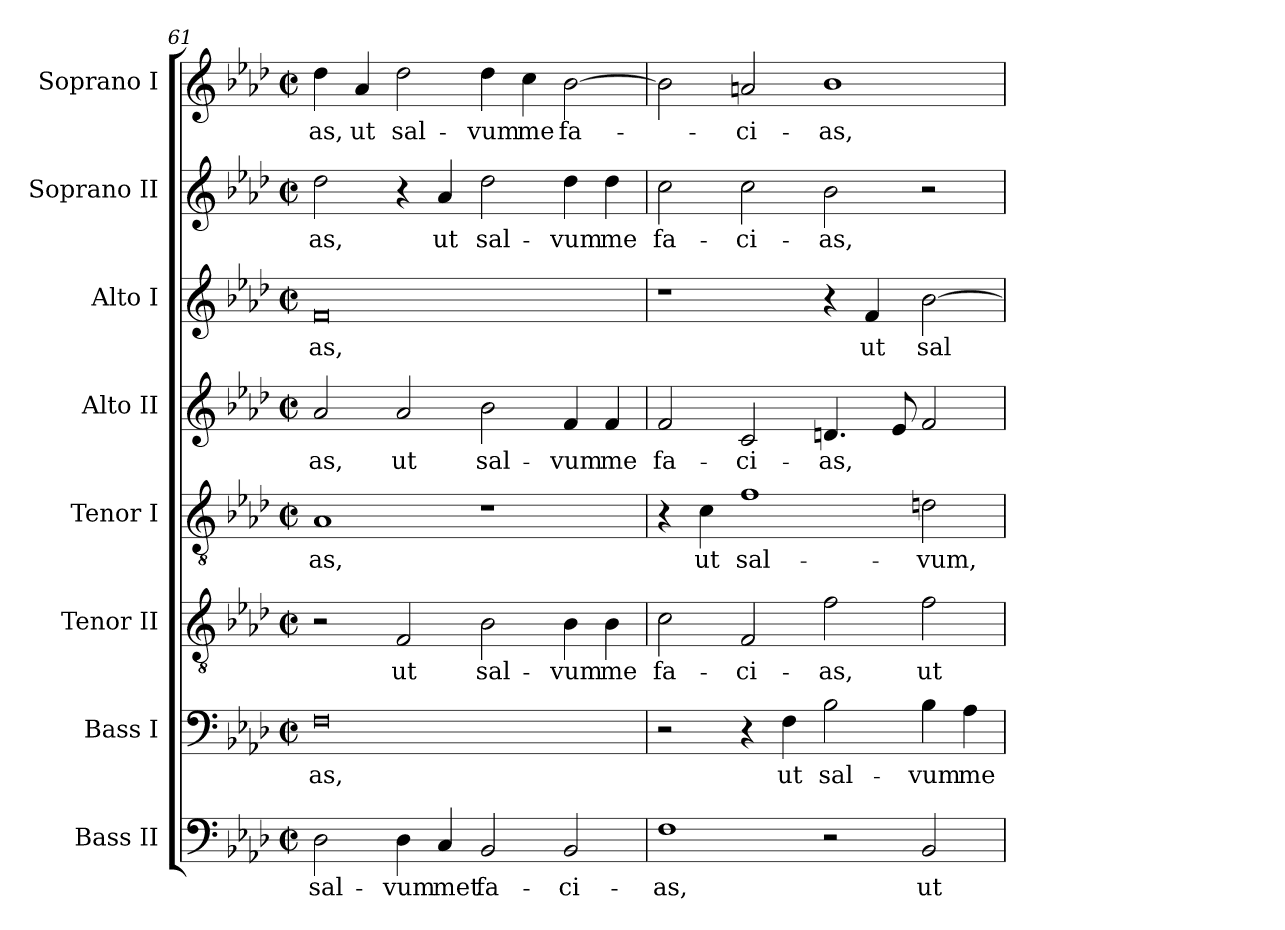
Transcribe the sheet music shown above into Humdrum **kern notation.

**kern	**text	**kern	**text	**kern	**text	**kern	**text	**kern	**text	**kern	**text	**kern	**text	**kern	**text
*part8	*part8	*part7	*part7	*part6	*part6	*part5	*part5	*part4	*part4	*part3	*part3	*part2	*part2	*part1	*part1
*staff8	*staff8	*staff7	*staff7	*staff6	*staff6	*staff5	*staff5	*staff4	*staff4	*staff3	*staff3	*staff2	*staff2	*staff1	*staff1
*I"Bass II	*	*I"Bass I	*	*I"Tenor II	*	*I"Tenor I	*	*I"Alto II	*	*I"Alto I	*	*I"Soprano II	*	*I"Soprano I	*
*I'B.	*	*	*	*	*	*I'T.	*	*	*	*I'A.	*	*	*	*	*
*clefF4	*	*clefF4	*	*clefGv2	*	*clefGv2	*	*clefG2	*	*clefG2	*	*clefG2	*	*clefG2	*
*	*	*	*	*ITrd7c12	*	*ITrd7c12	*	*ITrd7c12	*	*ITrd7c12	*	*	*	*	*
*k[b-e-a-d-]	*	*k[b-e-a-d-]	*	*k[b-e-a-d-]	*	*k[b-e-a-d-]	*	*k[b-e-a-d-]	*	*k[b-e-a-d-]	*	*k[b-e-a-d-]	*	*k[b-e-a-d-]	*
*A-:	*	*A-:	*	*A-:	*	*A-:	*	*A-:	*	*A-:	*	*A-:	*	*A-:	*
*M2/2	*	*M2/2	*	*M2/2	*	*M2/2	*	*M2/2	*	*M2/2	*	*M2/2	*	*M2/2	*
*met(c|)	*	*met(c|)	*	*met(c|)	*	*met(c|)	*	*met(c|)	*	*met(c|)	*	*met(c|)	*	*met(c|)	*
=61	=61	=61	=61	=61	=61	=61	=61	=61	=61	=61	=61	=61	=61	=61	=61
!	!LO:LY:b:color=#000000	!	!	!	!	!	!	!	!	!	!	!	!	!	!
!	!	!	!LO:LY:b:color=#000000	!	!	!	!	!	!	!	!	!	!	!	!
!	!	!	!	!	!	!	!LO:LY:b:color=#000000	!	!	!	!	!	!	!	!
!	!	!	!	!	!	!	!	!	!LO:LY:b:color=#000000	!	!	!	!	!	!
!	!	!	!	!	!	!	!	!	!	!	!LO:LY:b:color=#000000	!	!	!	!
!	!	!	!	!	!	!	!	!	!	!	!	!	!LO:LY:b:color=#000000	!	!
!	!	!	!	!	!	!	!	!	!	!	!	!	!	!	!LO:LY:b:color=#000000
2D-i\	sal-	0Fi	-as,	2r	.	1AA-i	-as,	2A-i/	-as,	0Fi	-as,	2dd-i\	-as,	4dd-i\	-as,
!	!	!	!	!	!	!	!	!	!	!	!	!	!	!	!LO:LY:b:color=#000000
.	.	.	.	.	.	.	.	.	.	.	.	.	.	4a-i/	ut
!	!LO:LY:b:color=#000000	!	!	!	!	!	!	!	!	!	!	!	!	!	!
!	!	!	!	!	!LO:LY:b:color=#000000	!	!	!	!	!	!	!	!	!	!
!	!	!	!	!	!	!	!	!	!LO:LY:b:color=#000000	!	!	!	!	!	!
!	!	!	!	!	!	!	!	!	!	!	!	!	!	!	!LO:LY:b:color=#000000
4D-i\	-vum	.	.	2FFi/	ut	.	.	2A-i/	ut	.	.	4r	.	2dd-i\	sal-
!	!LO:LY:b:color=#000000	!	!	!	!	!	!	!	!	!	!	!	!	!	!
!	!	!	!	!	!	!	!	!	!	!	!	!	!LO:LY:b:color=#000000	!	!
4Ci/	met	.	.	.	.	.	.	.	.	.	.	4a-i/	ut	.	.
!	!LO:LY:b:color=#000000	!	!	!	!	!	!	!	!	!	!	!	!	!	!
!	!	!	!	!	!LO:LY:b:color=#000000	!	!	!	!	!	!	!	!	!	!
!	!	!	!	!	!	!	!	!	!LO:LY:b:color=#000000	!	!	!	!	!	!
!	!	!	!	!	!	!	!	!	!	!	!	!	!LO:LY:b:color=#000000	!	!
!	!	!	!	!	!	!	!	!	!	!	!	!	!	!	!LO:LY:b:color=#000000
2BB-i/	fa-	.	.	2BB-i\	sal-	1r	.	2B-i\	sal-	.	.	2dd-i\	sal-	4dd-i\	-vum
!	!	!	!	!	!	!	!	!	!	!	!	!	!	!	!LO:LY:b:color=#000000
.	.	.	.	.	.	.	.	.	.	.	.	.	.	4cci\	me
!	!LO:LY:b:color=#000000	!	!	!	!	!	!	!	!	!	!	!	!	!	!
!	!	!	!	!	!LO:LY:b:color=#000000	!	!	!	!	!	!	!	!	!	!
!	!	!	!	!	!	!	!	!	!LO:LY:b:color=#000000	!	!	!	!	!	!
!	!	!	!	!	!	!	!	!	!	!	!	!	!LO:LY:b:color=#000000	!	!
!	!	!	!	!	!	!	!	!	!	!	!	!	!	!	!LO:LY:b:color=#000000
2BB-i/	-ci-	.	.	4BB-i\	-vum	.	.	4Fi/	-vum	.	.	4dd-i\	-vum	[>2b-i\	fa-
!	!	!	!	!	!LO:LY:b:color=#000000	!	!	!	!	!	!	!	!	!	!
!	!	!	!	!	!	!	!	!	!LO:LY:b:color=#000000	!	!	!	!	!	!
!	!	!	!	!	!	!	!	!	!	!	!	!	!LO:LY:b:color=#000000	!	!
.	.	.	.	4BB-i\	me	.	.	4Fi/	me	.	.	4dd-i\	me	.	.
!!LO:LB:g=z
=62	=62	=62	=62	=62	=62	=62	=62	=62	=62	=62	=62	=62	=62	=62	=62
!	!LO:LY:b:color=#000000	!	!	!	!	!	!	!	!	!	!	!	!	!	!
!	!	!	!	!	!LO:LY:b:color=#000000	!	!	!	!	!	!	!	!	!	!
!	!	!	!	!	!	!	!	!	!LO:LY:b:color=#000000	!	!	!	!	!	!
!	!	!	!	!	!	!	!	!	!	!	!	!	!LO:LY:b:color=#000000	!	!
1Fi	-as,	2r	.	2Ci\	fa-	4r	.	2Fi/	fa-	1r	.	2cci\	fa-	2b-i\]	.
!	!	!	!	!	!	!	!LO:LY:b:color=#000000	!	!	!	!	!	!	!	!
.	.	.	.	.	.	4Ci\	ut	.	.	.	.	.	.	.	.
!	!	!	!	!	!LO:LY:b:color=#000000	!	!	!	!	!	!	!	!	!	!
!	!	!	!	!	!	!	!LO:LY:b:color=#000000	!	!	!	!	!	!	!	!
!	!	!	!	!	!	!	!	!	!LO:LY:b:color=#000000	!	!	!	!	!	!
!	!	!	!	!	!	!	!	!	!	!	!	!	!LO:LY:b:color=#000000	!	!
!	!	!	!	!	!	!	!	!	!	!	!	!	!	!	!LO:LY:b:color=#000000
.	.	4r	.	2FFi/	-ci-	1Fi	sal-	2Ci/	-ci-	.	.	2cci\	-ci-	2ani/	-ci-
!	!	!	!LO:LY:b:color=#000000	!	!	!	!	!	!	!	!	!	!	!	!
.	.	4Fi\	ut	.	.	.	.	.	.	.	.	.	.	.	.
!	!	!	!LO:LY:b:color=#000000	!	!	!	!	!	!	!	!	!	!	!	!
!	!	!	!	!	!LO:LY:b:color=#000000	!	!	!	!	!	!	!	!	!	!
!	!	!	!	!	!	!	!	!	!LO:LY:b:color=#000000	!	!	!	!	!	!
!	!	!	!	!	!	!	!	!	!	!	!	!	!LO:LY:b:color=#000000	!	!
!	!	!	!	!	!	!	!	!	!	!	!	!	!	!	!LO:LY:b:color=#000000
2r	.	2B-i\	sal-	2Fi\	-as,	.	.	4.Dni/	-as,	4r	.	2b-i\	-as,	1b-i	-as,
!	!	!	!	!	!	!	!	!	!	!	!LO:LY:b:color=#000000	!	!	!	!
.	.	.	.	.	.	.	.	.	.	4Fi/	ut	.	.	.	.
.	.	.	.	.	.	.	.	8E-i/	.	.	.	.	.	.	.
!	!LO:LY:b:color=#000000	!	!	!	!	!	!	!	!	!	!	!	!	!	!
!	!	!	!LO:LY:b:color=#000000	!	!	!	!	!	!	!	!	!	!	!	!
!	!	!	!	!	!LO:LY:b:color=#000000	!	!	!	!	!	!	!	!	!	!
!	!	!	!	!	!	!	!LO:LY:b:color=#000000	!	!	!	!	!	!	!	!
!	!	!	!	!	!	!	!	!	!	!	!LO:LY:b:color=#000000	!	!	!	!
2BB-i/	ut	4B-i\	-vum	2Fi\	ut	2Dni\	-vum,	2Fi/	.	[>2B-i\	sal-	2r	.	.	.
!	!	!	!LO:LY:b:color=#000000	!	!	!	!	!	!	!	!	!	!	!	!
.	.	4A-i\	me	.	.	.	.	.	.	.	.	.	.	.	.
=	=	=	=	=	=	=	=	=	=	=	=	=	=	=	=
*-	*-	*-	*-	*-	*-	*-	*-	*-	*-	*-	*-	*-	*-	*-	*-
